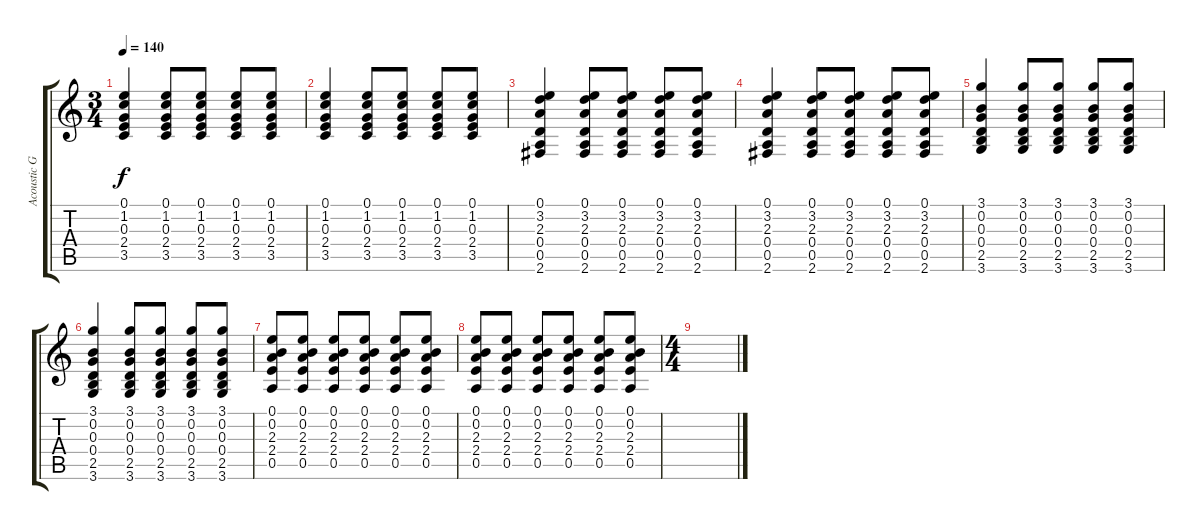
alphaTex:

\track ("Acoustic Guitar" "Acoustic G") {instrument acousticguitarsteel}
\staff {score tabs}
\tuning (E4 B3 G3 D3 A2 E2) {hide}
\ts (3 4)
\tempo 140
\clef g2
\ks c
(0.1 1.2 0.3 2.4 3.5).4{dy f} (0.1 1.2 0.3 2.4 3.5).8 (0.1 1.2 0.3 2.4 3.5).8 (0.1 1.2 0.3 2.4 3.5).8 (0.1 1.2 0.3 2.4 3.5).8 |
(0.1 1.2 0.3 2.4 3.5).4 (0.1 1.2 0.3 2.4 3.5).8 (0.1 1.2 0.3 2.4 3.5).8 (0.1 1.2 0.3 2.4 3.5).8 (0.1 1.2 0.3 2.4 3.5).8 |
(0.1 3.2 2.3 0.4 0.5 2.6).4 (0.1 3.2 2.3 0.4 0.5 2.6).8 (0.1 3.2 2.3 0.4 0.5 2.6).8 (0.1 3.2 2.3 0.4 0.5 2.6).8 (0.1 3.2 2.3 0.4 0.5 2.6).8 |
(0.1 3.2 2.3 0.4 0.5 2.6).4 (0.1 3.2 2.3 0.4 0.5 2.6).8 (0.1 3.2 2.3 0.4 0.5 2.6).8 (0.1 3.2 2.3 0.4 0.5 2.6).8 (0.1 3.2 2.3 0.4 0.5 2.6).8 |
(3.1 0.2 0.3 0.4 2.5 3.6).4 (3.1 0.2 0.3 0.4 2.5 3.6).8 (3.1 0.2 0.3 0.4 2.5 3.6).8 (3.1 0.2 0.3 0.4 2.5 3.6).8 (3.1 0.2 0.3 0.4 2.5 3.6).8 |
(3.1 0.2 0.3 0.4 2.5 3.6).4 (3.1 0.2 0.3 0.4 2.5 3.6).8 (3.1 0.2 0.3 0.4 2.5 3.6).8 (3.1 0.2 0.3 0.4 2.5 3.6).8 (3.1 0.2 0.3 0.4 2.5 3.6).8 |
(0.1 0.2 2.3 2.4 0.5).8 (0.1 0.2 2.3 2.4 0.5).8 (0.1 0.2 2.3 2.4 0.5).8 (0.1 0.2 2.3 2.4 0.5).8 (0.1 0.2 2.3 2.4 0.5).8 (0.1 0.2 2.3 2.4 0.5).8 |
(0.1 0.2 2.3 2.4 0.5).8 (0.1 0.2 2.3 2.4 0.5).8 (0.1 0.2 2.3 2.4 0.5).8 (0.1 0.2 2.3 2.4 0.5).8 (0.1 0.2 2.3 2.4 0.5).8 (0.1 0.2 2.3 2.4 0.5).8 |
\ts (4 4)
